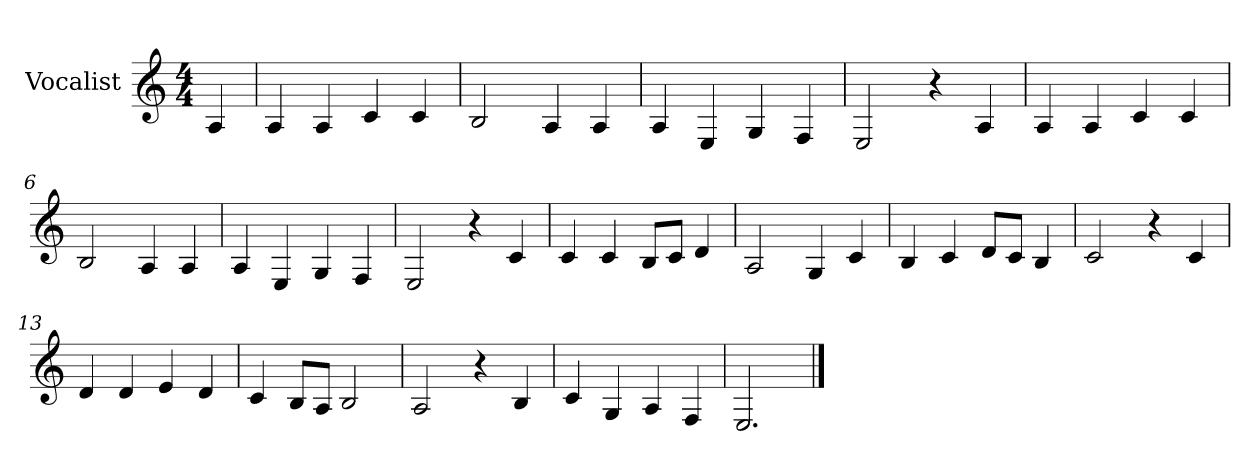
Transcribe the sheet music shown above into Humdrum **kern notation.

**kern
*part1
*staff1
*I"Vocalist
*k[]
*C:
*M4/4
=
4A
=1
4A
4A
4c
4c
=2
2B
4A
4A
=3
4A
4E
4G
4F
=4
2E
4r
4A
=5
4A
4A
4c
4c
=6
2B
4A
4A
=7
4A
4E
4G
4F
=8
2E
4r
4c
=9
4c
4c
8BL
8cJ
4d
=10
2A
4G
4c
=11
4B
4c
8dL
8cJ
4B
=12
2c
4r
4c
=13
4d
4d
4e
4d
=14
4c
8BL
8AJ
2B
=15
2A
4r
4B
=16
4c
4G
4A
4F
=17
2.E
==
*-
